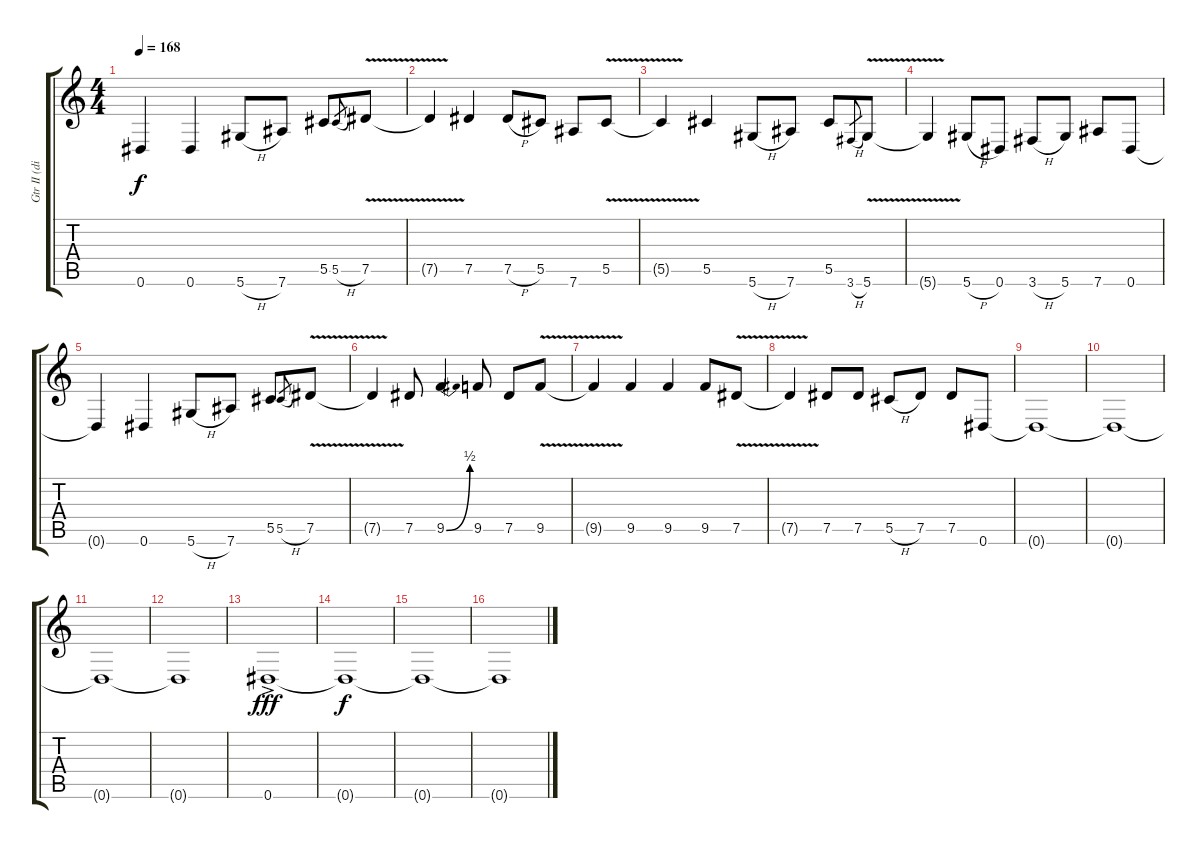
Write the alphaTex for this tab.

\track ("Gtr II (dis)" "Gtr II (di") {instrument distortionguitar}
\staff {score tabs}
\tuning (Eb4 Bb3 Gb3 Db3 Ab2 Eb2) {hide}
\ts (4 4)
\tempo 168
\clef g2
\ks c
0.6{t}.4{dy f} 0.6.4 5.6{h}.8 7.6.8 5.5.8 5.5{h}.8{gr} 7.5{v}.8 |
7.5{t}.4 7.5.4 7.5{h}.8 5.5.8 7.6.8 5.5{v}.8 |
5.5{t}.4 5.5.4 5.6{h}.8 7.6.8 5.5.8 3.6{h}.8{gr} 5.6{v}.8 |
5.6{t}.4 5.6{h}.8 0.6.8 3.6{h}.8 5.6.8 7.6.8 0.6.8 |
0.6{t}.4 0.6.4 5.6{h}.8 7.6.8 5.5.8 5.5{h}.8{gr} 7.5{v}.8 |
7.5{t}.4 7.5.8 9.5{be (bend 0 0 60 2)}.4 9.5.8 7.5.8 9.5{v}.8 |
9.5{t}.4 9.5.4 9.5.4 9.5.8 7.5{v}.8 |
7.5{t}.4 7.5.8 7.5.8 5.5{h}.8 7.5.8 7.5.8 0.6.8 |
0.6{t}.1 |
0.6{t}.1 |
0.6{t}.1 |
0.6{t}.1 |
0.6{ac}.1{dy fff} |
0.6{t}.1{dy f} |
0.6{t}.1 |
0.6{t}.1
